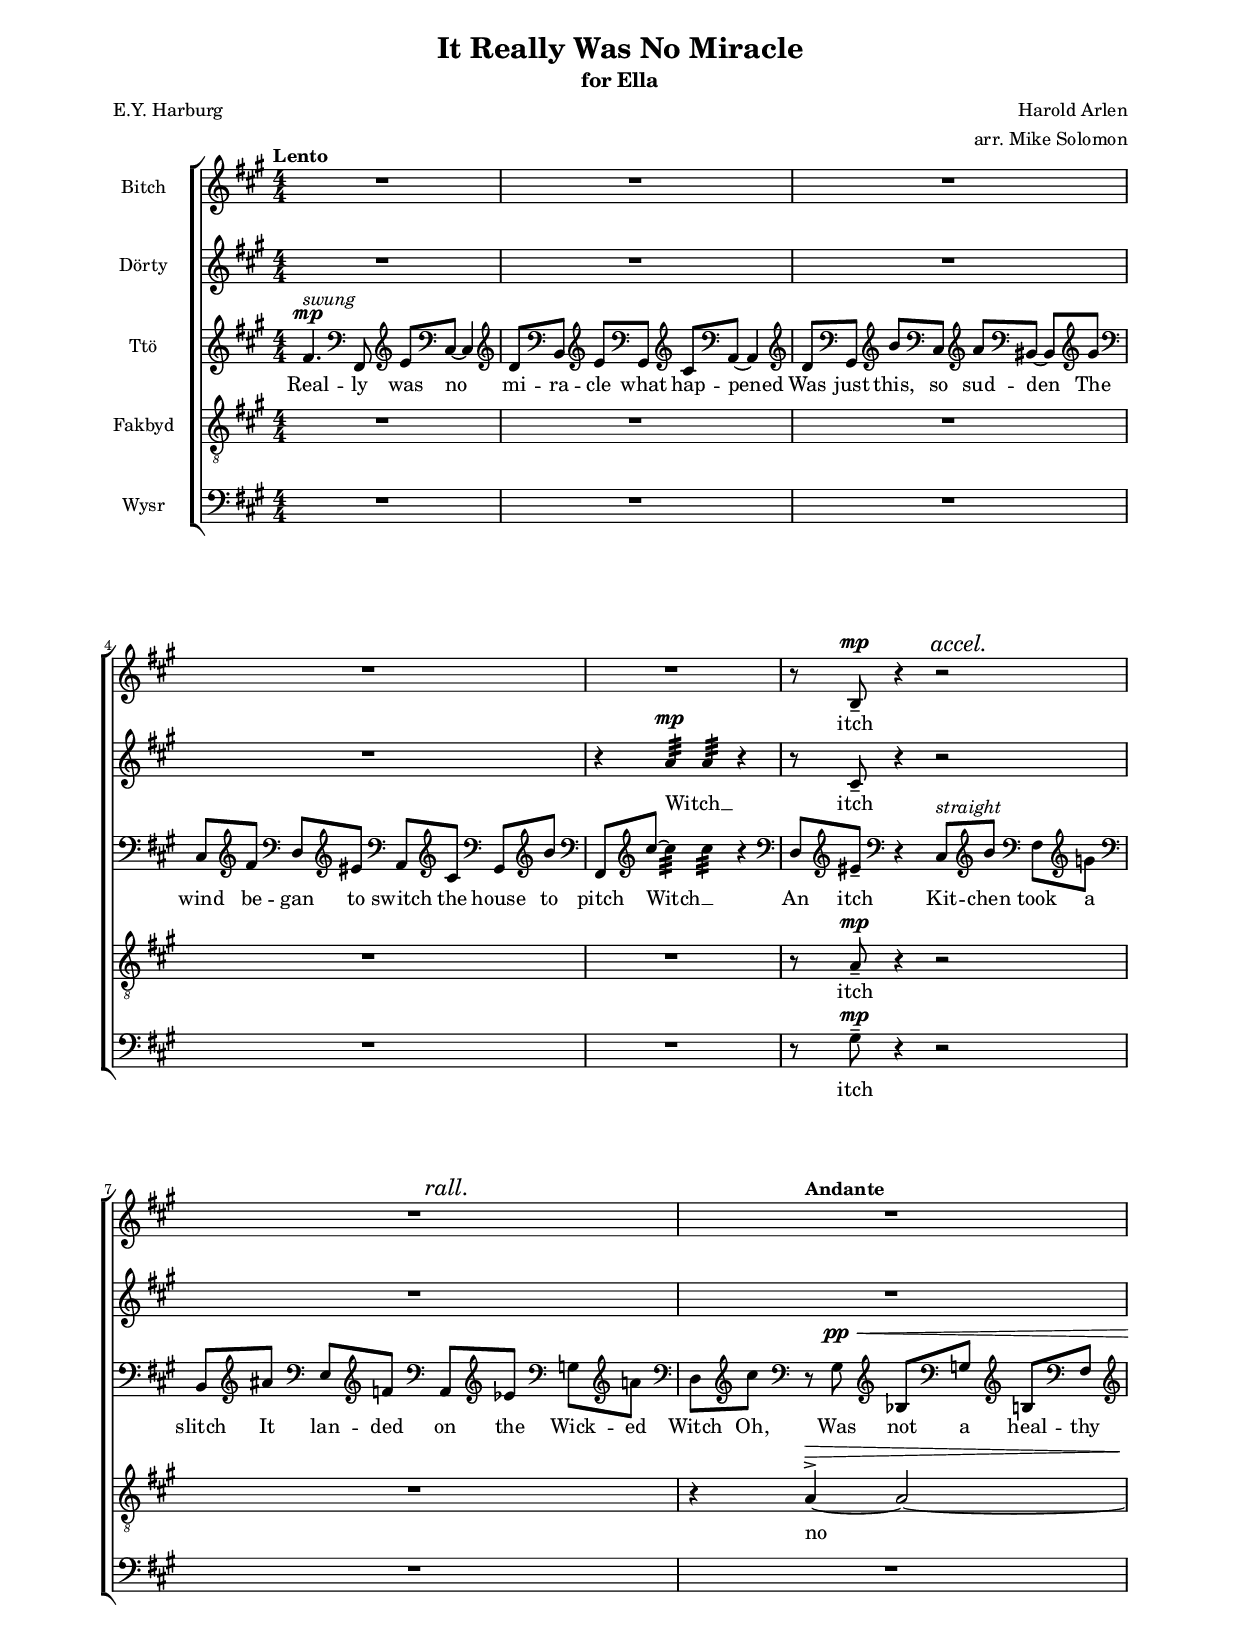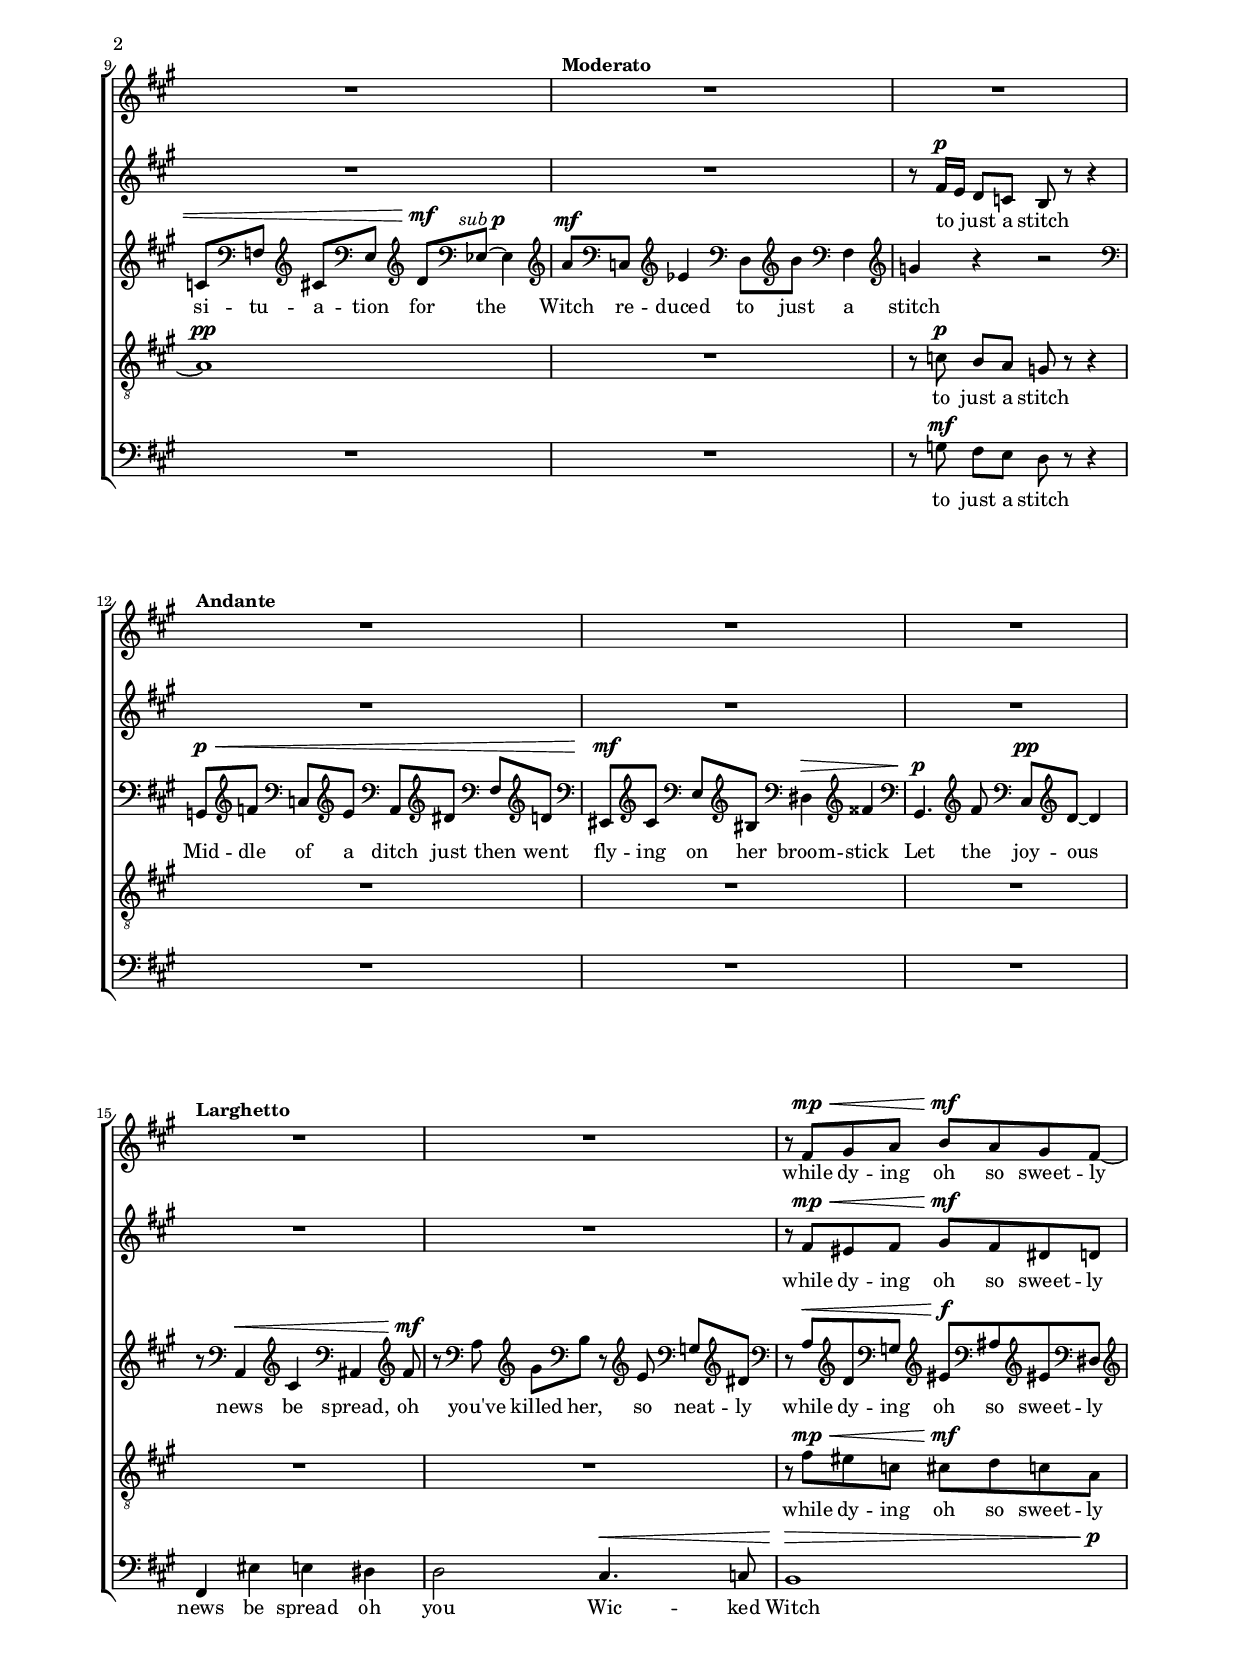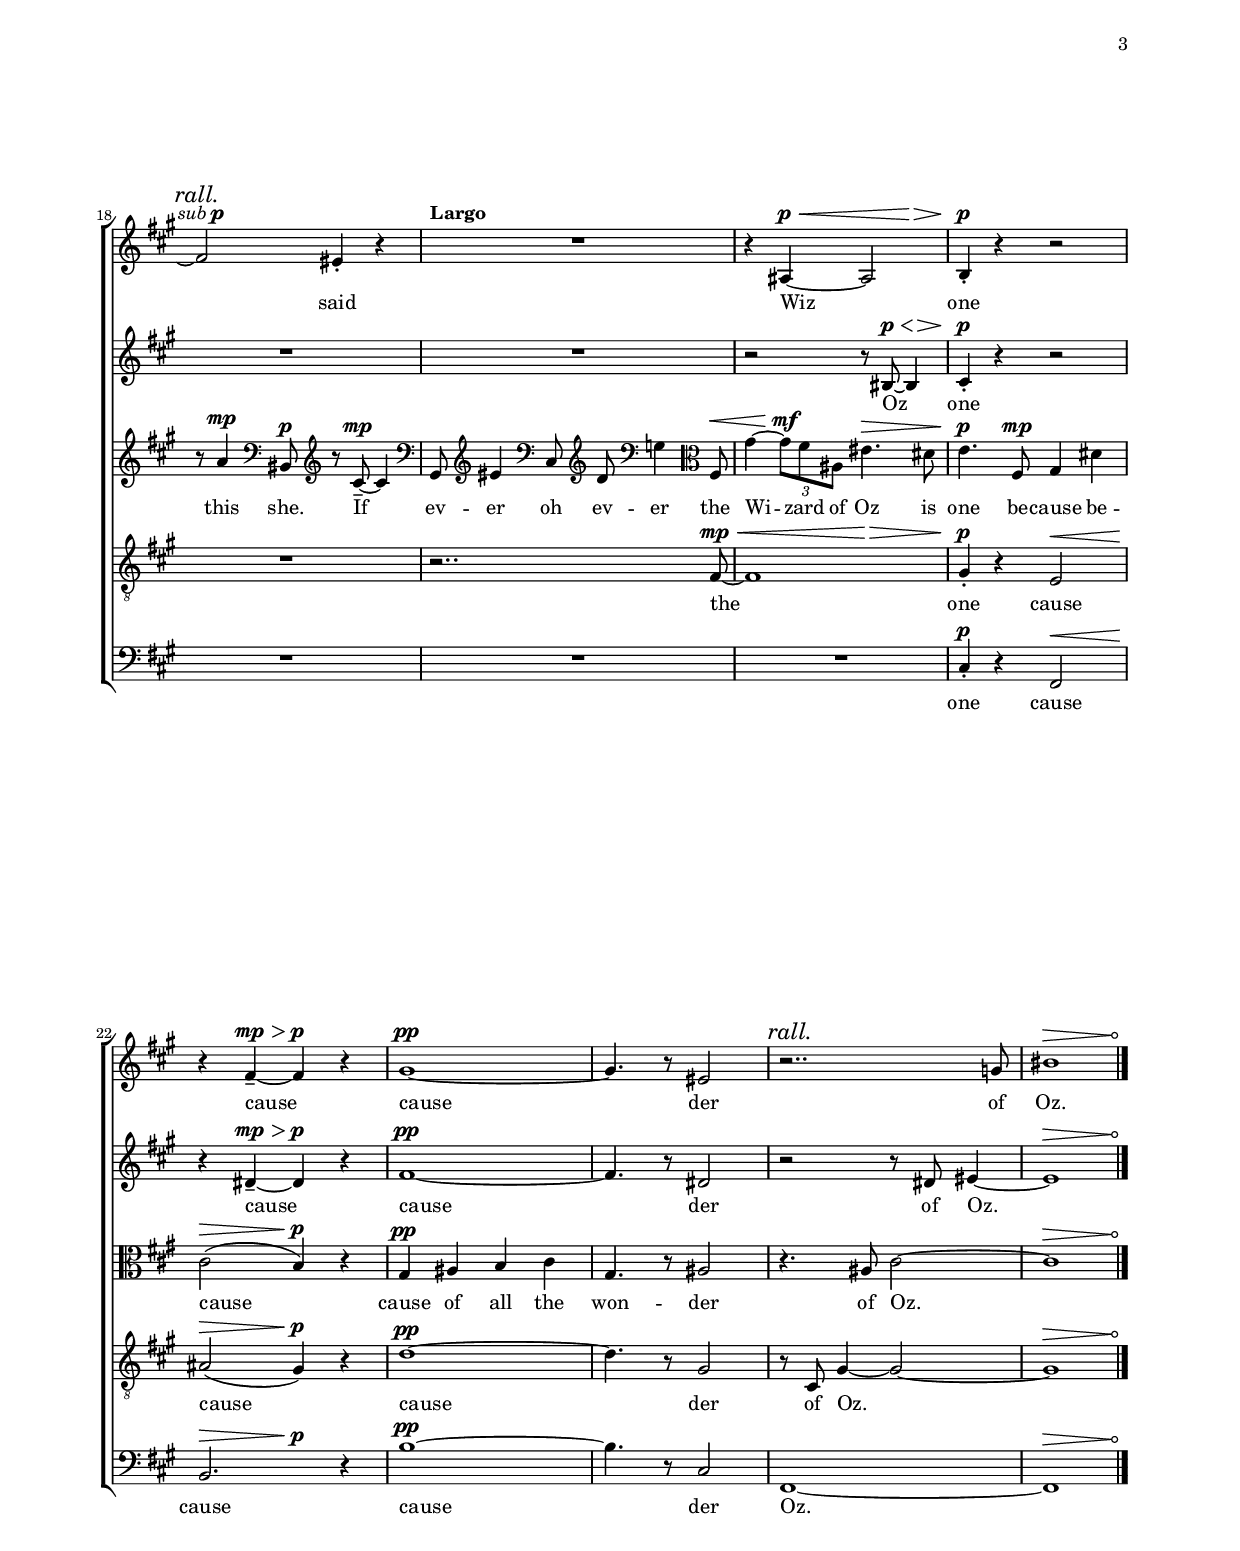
% notes piquées avec Piki
% -- accord pour clôturer
% ---- 2m to arrive to D, sounds like arrival to A but we sneak G in to round to D
% single long note D avec Ryan (Mike danse autour de ça (genre ees' cis' e' c' f' b etc.))
% ---- cute virage to G (8th reply chez tout le monde)
% telescoping duo avec Mathieu
% --
% high duo avec Marie
% --
\version "2.19.30"
\include "defs-devel.ly"



%{
  
  a' c b' ees g'
  %%%
  cis' gis, eis' b, d' cis
  fis gis'


  a d g
  fis b e
  dis gis cis
%}

%{
  Am D
  G
  Eb F
  Bb/ Bo7
  Cm C#o
  D D#o
  E
  F
  E D#
  D
  C#
  C#
%}

%{
  ees bes'
  f a'
  bes a'
  b aes'
  c g'
  cis fis'
  d a'
  dis b'
  e fis'
  b e'
  f e'
  a ees'
  e d'
  dis a'
  d g'8 ~ g'4
  cis g'8 ~ g'4
  fis e'8 ~ e'4
   
%}

\header {
  title = "It Really Was No Miracle" %(1)"
  subtitle = \markup { for Ella }
  composer = "Harold Arlen"
  poet = "E.Y. Harburg"
  arranger = "arr. Mike Solomon"
}

\include "stylesheet.ly"

%changeUp = { \change Staff = "up" }
%changeDown = { \change Staff = "down" }
changeUp = { \clef treble }
changeDown = { \clef bass }

scorePrefatoryMatter = {}
midiPrefatoryMatter = {}

marks = {
  \tempo "Lento"
  \numericTimeSignature
  s1*5
  \override Score.RehearsalMark.self-alignment-X = #LEFT
  s2 \mark \markup \italic "accel." s2
  s2 \mark \markup \italic "rall." s2
  s4 \tempo "Andante" s2.
  s1
  \tempo "Moderato" 
  s1*2
  \tempo "Andante"
  s1*3
  \tempo "Larghetto"
  s1*3
  \mark \markup \italic "rall."
  s1
  \tempo "Largo"
  s1*6
  \mark \markup \italic "rall."
  s1*2 \bar "|."
}

swung = \markup \italic "swung"
straight = \markup \italic "straight"

soprano = \relative c' {
  \key fis \minor
  \clef treble
  R1*5 |
  \lo r8 \sh b^\mp-- r4 r2 |
  R1*10 |
  r8 fis'^\mp^\< gis a b^\mf a gis fis ~ |
  fis2^\subPd eis4-. r4 |
  R1 |
  r4 ais,^\p^\< ~ << { ais2 } { s4 s4^\>} >> |
  b4-.^\p r r2 |
  r4 fis'4--^\mp^\> ~ fis^\p r4 |
  gis1^\pp ~ |
  gis4. r8 eis2 |
  r2.. g8 |
  << { bis1 } { \hairtip s2..^\> s8\! } >> |
}

sopranoWords = \lyricmode {
  itch
  while dy -- ing oh so sweet -- ly
  said
  Wiz
  one
  cause
  cause
  der
  of Oz.
}

mezzo = \relative c'' {
  \key fis \minor
  \clef treble
  R1*4 |
  r4 a4:32^\mp a4:32 r |
  \lo r8 \sh cis,-- r4 r2 |
  R1*4 |\set melismaBusyProperties = #'(beamMelismaBusy)\autoBeamOff
  r8  fis16^\p [ e ] \autoBeamOn \unset melismaBusyProperties   d8 [ c ] b r r4 |
  R1*5 |
  r8 fis'^\mp^\< eis fis gis^\mf fis dis d |
  R1*2 |
  r2 r8 << { bis8 ~ bis4 } { s8.^\p^\< s8.^\> } >> |
  cis4-.^\p r r2 |
  r4 dis^\mp--^\> ~ dis^\p r |
  fis1^\pp ~ |
  fis4. r8 dis2 |
  r2 r8 dis eis4 ~ |
  << {eis1 } { \hairtip s2..^\> s8\! } >>  |
}

mezzoWords = \lyricmode {
  Witch __ _
  itch
  
  to just a stitch
  while dy -- ing oh so sweet -- ly
  Oz
  one
  cause
  cause
  der
  of Oz.
}

alto = {
  \key fis \minor
  \clef treble
  \lod fis'4.^\mp^\swung
  \changeDown
  \sh fis,8
  \changeUp
  \lo e'8
  \changeDown
  \sh cis ~ cis4 |
  \changeUp
  \lo d'8
  \changeDown
  \sh b,8
  \changeUp
  \lo e'8
  \changeDown
  \sh gis,8
  \changeUp
  \lo cis'8
  \changeDown
  \sh a,8 ~ a,4 |
  \changeUp
  \lo d'8
  \changeDown
  \sh gis,8
  \changeUp
  \lo b'8
  \changeDown
  \sh cis8
  \changeUp
  \lo a'8
  \changeDown
  \sh bis,8 ~ \lo bis,8
  \changeUp
  \sh gis'8 |
  \changeDown
  \lo cis8
  \changeUp
  \sh fis'8
  \changeDown
  \lo d8
  \changeUp
  \sh eis'8
  \changeDown
  \lo a,8
  \changeUp
  \sh cis'8
  \changeDown
  \lo gis,8
  \changeUp
  \sh b'8 |
  \changeDown
  \lo fis,8
  \changeUp
  \sh cis'' ~
  cis''4:32
  cis'':32
  r |
  \changeDown
  \lo d
  \changeUp
  \sh eis'--
  \changeDown
  r4
  cis8^\straight [
  \changeUp
  b'8 ]
  \changeDown
  fis8 [
  \changeUp
  g'8 ] |
  \changeDown
  b,8 [
  \changeUp
  ais'8 ]
  \changeDown
  e8 [
  \changeUp
  f'8 ]
  \changeDown
  a,8 [
  \changeUp
  ees'8 ]
  \changeDown
  g8 [
  \changeUp
  a'8 ] |
  \changeDown
  d8 [
  \changeUp
  cis''8 ]
  \changeDown
  r8 gis^\pp^\<
  \changeUp
  bes8 [
  \changeDown
  g ]
  \changeUp
  b [
  \changeDown
  fis ]
  \changeUp
  c' [
  \changeDown
  f ]
  \changeUp
  cis' [
  \changeDown
  e ]
  \changeUp
  d'^\mf [
  \changeDown
  ees^\subPd ~ ] ees4 |
  \changeUp
  a'8^\mf [
  \changeDown
  c8 ]
  \changeUp
  ees'4
  \changeDown
  d8 [
  \changeUp
  b' ]
  \changeDown
  fis4
  \changeUp
  g'4 r4 r2 |
  \changeDown g,8^\p^\< [ \changeUp f' ]
  \changeDown c [ \changeUp e' ]
  \changeDown a, [ \changeUp dis' ]
  \changeDown fis [ \changeUp d' ]
  \changeDown eis,^\mf  [ \changeUp cis' ]
  \changeDown e [ \changeUp bis ]
  \changeDown dis4^\> \changeUp fisis' |
  \changeDown gis,4.^\p \changeUp fis'8
  \changeDown cis8^\pp \changeUp d' ~ d'4
  r8 \changeDown a,4^\< \changeUp cis'4 \changeDown ais,4 \changeUp fis'8^\mf |
  r8 \changeDown a8 \changeUp gis'8 [ \changeDown b ] r8 \changeUp e' \changeDown g [ \changeUp dis' ] |
  \changeDown r8 a^\< \changeUp d' \changeDown g \changeUp eis'^\f \changeDown ais \changeUp eis'8 \changeDown dis |
  \changeUp r8 a'4^\mp \changeDown bis,8^\p \changeUp r8 cis'8--^\mp ~ cis'4 |
  \changeDown gis,8 \changeUp eis'4 \changeDown cis8 \changeUp d'8 \changeDown g4 \clef alto fis8^\< |
  gis'4 ~ \times 2/3 { gis'8^\mf fis' ais } eis'4.^\> dis'8 |
  e'4.^\p fis8^\mp gis4 dis' |
  cis'2^\> ( b4^\p ) r |
  gis4^\pp ais b cis' |
  gis4. r8 ais2 |
  r4. ais8 cis'2 ~ |
  << {cis'1 } { \hairtip s2..^\> s8\! } >>  |
}

altoWords = \lyricmode {
  Real -- ly was no mi -- ra -- cle what hap -- pened
  Was just this, so sud -- den
  The wind be -- gan to switch the house to pitch
  Witch __ _
  An itch
  Kit -- chen took a slitch It lan -- ded on the Wick -- ed Witch
  Oh,
  Was not a heal -- thy si -- tu -- a -- tion for the
  %{Wic -- ked%} Witch re -- duced to just a stitch
  %Thank you ve -- ry sweet -- ly for you killed her so com -- plete -- ly
  Mid -- dle of a ditch just then went fly -- ing on her broom -- stick
  Let the joy -- ous
  news be spread, oh
  you've killed her, so neat -- ly
  while dy -- ing oh so sweet -- ly
  this she.
  If ev -- er oh ev -- er the Wi -- zard of Oz is one be -- cause be -- cause
  cause of all the won -- der
  of Oz.
}

tenor = \relative c' {
  \key fis \minor
  \clef "treble_8"
  R1*5 |
  \lo r8 \sh a^\mp-- r4 r2 |
  R1 |
  r4 a4^>^\> ~ a2 ~ |
  a1^\pp |
  R1 |
  r8 c^\p b [ a ] g r r4 |
  R1*5 |
  r8 fis'^\mp^\< eis c cis^\mf d c a |
  R1 |
  r2.. fis8^\mp^\< ~ |
  << { fis1 } { s2 s2^\> } >> |
  gis4-.^\p r e2^\< |
  ais^\> ( gis4^\p ) r |
  d'1^\pp ~ |
  d4. r8 gis,2 |
  r8 cis,8 gis'4 ~ gis2 ~ |
  << { gis1 } { \hairtip s2..^\> s8\! } >>  |
}

tenorWords = \lyricmode {
  itch
  no
  to just a stitch
  while dy -- ing oh so sweet -- ly
  the
  one cause cause
  cause
  der
  of Oz.
}

bass = \relative c' {
  \key fis \minor
  \clef bass
  R1*5 |
  \lo r8 \sh gis^\mp-- r4 r2 |
  R1*4 |
  r8 g^\mf fis [ e ] d r r4 |
  R1*3 |
  fis,4 eis' e dis |
  d2 cis4.^\< c8 |
  << { b1^\> } { s2.. s8^\p } >> |
  R1*3 |
  cis4-.^\p r4 fis,2^\< |
  << { b2. } { s2^\> s4^\p } >> r4 |
  b'1^\pp ~ |
  b4. r8 cis,2 |
  fis,1 ~ |
  << { fis1 } { \hairtip s2..^\> s8\! } >>  |
}

bassWords = \lyricmode {
  itch
  to just a stitch
  news be spread oh you
  Wic -- ked Witch
  one cause cause
  cause
  der
  Oz.
}

\score {
  \new ChoirStaff <<
    \new Staff \with { instrumentName = \bitchName %shortInstrumentName = #"M."
} <<
      \new Voice = "soprano" { << { \numericTimeSignature
	\scorePrefatoryMatter
        \soprano
      } {
	\scorePrefatoryMatter
        \marks
      } >> }
      \new Lyrics \lyricsto "soprano" {
        \sopranoWords
      }
    >>
    \new Staff \with { instrumentName = \dortyName %shortInstrumentName = #"E."
} <<
      \new Voice = "mezzo" { \numericTimeSignature
	\scorePrefatoryMatter
        \mezzo
      }
      \new Lyrics \lyricsto "mezzo" {
        \mezzoWords
      }
    >>
    \new Staff \with { instrumentName = \ttoName %shortInstrumentName = #"Mk."
} <<
      \new Voice = "alto" { \numericTimeSignature
	\scorePrefatoryMatter
        \alto
      }
      \new Lyrics \lyricsto "alto" {
        \altoWords
      }
    >>
    \new Staff \with { instrumentName = \fakbydName %shortInstrumentName = #"R."
} <<
      \new Voice = "tenor" { \numericTimeSignature
	\scorePrefatoryMatter
        \tenor
      }
      \new Lyrics \lyricsto "tenor" {
        \tenorWords
      }
    >>
    \new Staff \with { instrumentName = \wysrName %shortInstrumentName = #"P." %\markup { \concat { E \super u . } }
} <<
      \new Voice = "bass" { \numericTimeSignature
	\scorePrefatoryMatter
        \bass
      }
      \new Lyrics \lyricsto "bass" {
        \bassWords
      }
    >>
  >>
  \layout {
    \context {
      \Voice
      \override TextScript #'layer = #6
      \override NoteHead #'layer = #7
      \override Glissando #'breakable = ##t
      \override TupletNumber #'breakable = ##t
      \override TupletBracket #'breakable = ##t
      \override DynamicLineSpanner.direction = #UP
      \remove "Forbid_line_break_engraver"
    }
    \context {
      \Staff
      %\consists "Metronome_mark_engraver"
      \override TimeSignature #'style = #'numbered
      \override StaffSymbol #'layer = #4
      \override TimeSignature #'layer = #3
      \override TimeSignature #'whiteout = ##t
    }
    \context {
      \Lyrics
      %\override LyricText #'whiteout = ##t
      \override LyricText #'layer = #6
    }
    \context {
      \Score
      %\remove "Metronome_mark_engraver"
      \override NonMusicalPaperColumn #'allow-loose-spacing = ##f
    }
  }
}

%{
\score {
  \new PianoStaff <<
    \new Staff  {
      \new Voice = "soprano" { << { \numericTimeSignature
	\scorePrefatoryMatter
        \soprano
      } \\ { \mezzo } \\ { \alto } {
	\scorePrefatoryMatter
        \marks
      } >> }
    }
    \new Staff  {
      \new Voice = "soprano" { << { \numericTimeSignature
	\scorePrefatoryMatter
        \tenor
      } \\ \\ { \bass } {
	\scorePrefatoryMatter
        \marks
      } >> }
    }
  >>
  \layout {
    \context {
      \Voice
      \override TextScript #'layer = #6
      \override NoteHead #'layer = #7
      \override Glissando #'breakable = ##t
      \override TupletNumber #'breakable = ##t
      \override TupletBracket #'breakable = ##t
      \remove "Forbid_line_break_engraver"
    }
    \context {
      \Staff
      %\consists "Metronome_mark_engraver"
      \override TimeSignature #'style = #'numbered
      \override StaffSymbol #'layer = #4
      \override TimeSignature #'layer = #3
      \override TimeSignature #'whiteout = ##t
    }
    \context {
      \Lyrics
      %\override LyricText #'whiteout = ##t
      \override LyricText #'layer = #6
    }
    \context {
      \Score
      %\remove "Metronome_mark_engraver"
      \override NonMusicalPaperColumn #'allow-loose-spacing = ##f
    }
  }
}
%}

%%% MIDI

\score {
  \new ChoirStaff <<
    \new Staff \with { instrumentName = \bitchName %shortInstrumentName = #"M."
} <<
      \new Voice = "soprano" { << { \numericTimeSignature
	\midiPrefatoryMatter
        \soprano
      } {
	\midiPrefatoryMatter
        \marks
      } >> }
      \new Lyrics \lyricsto "soprano" {
        \sopranoWords
      }
    >>
    \new Staff \with { instrumentName = \dortyName %shortInstrumentName = #"E."
} <<
      \new Voice = "mezzo" { \numericTimeSignature
	\midiPrefatoryMatter
        \mezzo
      }
      \new Lyrics \lyricsto "mezzo" {
        \mezzoWords
      }
    >>
    \new Staff \with { instrumentName = \ttoName %shortInstrumentName = #"Mk."
} <<
      \new Voice = "alto" { \numericTimeSignature
	\midiPrefatoryMatter
        \alto
      }
      \new Lyrics \lyricsto "alto" {
        \altoWords
      }
    >>
    \new Staff \with { instrumentName = \fakbydName %shortInstrumentName = #"R."
} <<
      \new Voice = "tenor" { \numericTimeSignature
	\midiPrefatoryMatter
        \tenor
      }
      \new Lyrics \lyricsto "tenor" {
        \tenorWords
      }
    >>
    \new Staff \with { instrumentName = \wysrName %shortInstrumentName = #"P." %\markup { \concat { E \super u . } }
} <<
      \new Voice = "bass" { \numericTimeSignature
	\midiPrefatoryMatter
        \bass
      }
      \new Lyrics \lyricsto "bass" {
        \bassWords
      }
    >>
  >>
  \midi {}
}
